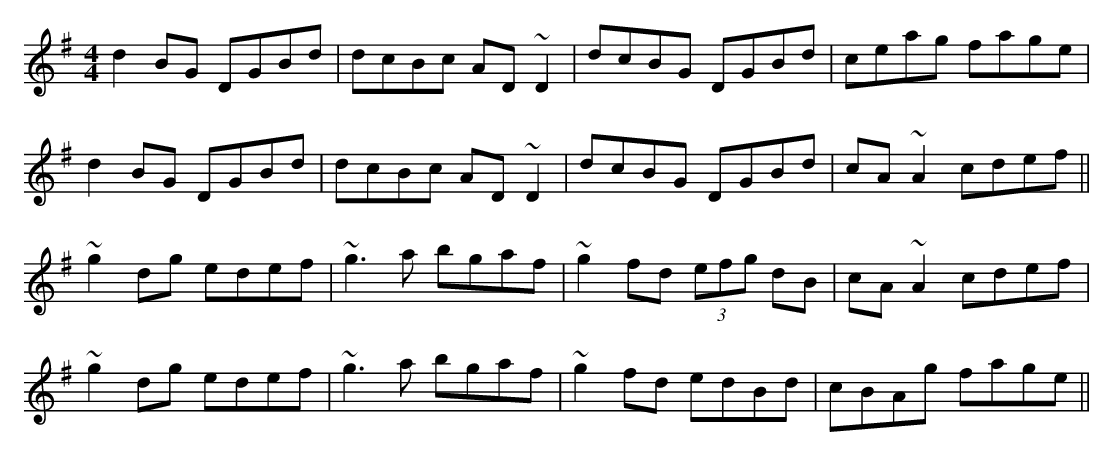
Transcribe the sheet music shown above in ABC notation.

X:1
M:4/4
K:G
d2 BG DGBd|dcBc AD ~D2|dcBG DGBd|ceag fage|
d2 BG DGBd|dcBc AD ~D2|dcBG DGBd|cA ~A2 cdef||
~g2 dg edef|~g3 a bgaf|~g2 fd (3efg dB|cA ~A2 cdef|
~g2 dg edef|~g3 a bgaf|~g2 fd edBd|cBAg fage||
